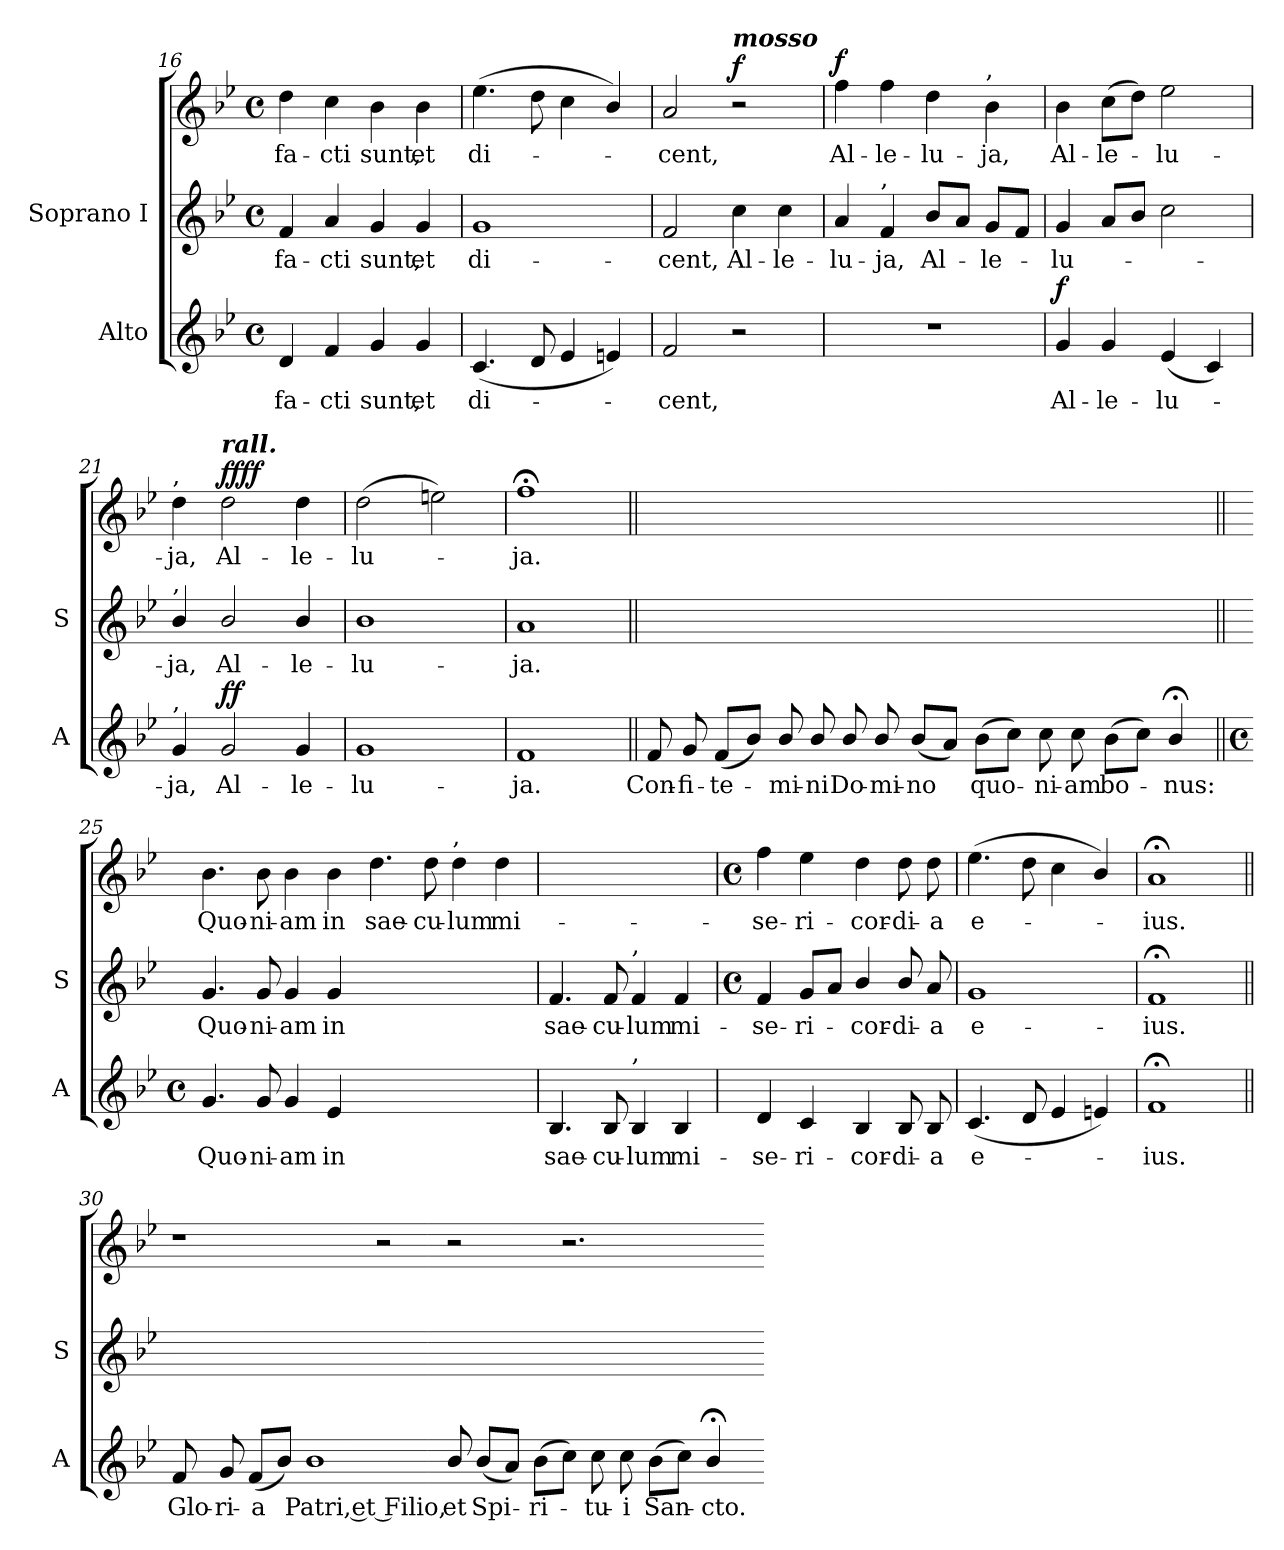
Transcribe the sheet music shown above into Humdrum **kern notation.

**kern	**text	**dynam	**kern	**text	**kern	**text	**dynam
*part2	*part2	*part2	*part1	*part1	*part1	*part1	*part1
*staff3	*staff3	*staff3	*staff2	*staff2	*staff1	*staff1	*staff1/2
*I"Alto	*	*	*I"Soprano I	*	*	*	*
*I'A	*	*	*I'S	*	*	*	*
*clefG2	*	*	*clefG2	*	*clefG2	*	*
*k[b-e-]	*	*	*k[b-e-]	*	*k[b-e-]	*	*
*B-:	*	*	*B-:	*	*B-:	*	*
*M4/4	*	*	*M4/4	*	*M4/4	*	*
*met(c)	*	*	*met(c)	*	*met(c)	*	*
=16	=16	=16	=16	=16	=16	=16	=16
!	!LO:LY:b	!	!	!LO:LY:b	!	!LO:LY:b	!
4d	fa-	.	4f	fa-	4dd	fa-	.
!	!LO:LY:b	!	!	!LO:LY:b	!	!LO:LY:b	!
4f	-cti	.	4a	-cti	4cc	-cti	.
!	!LO:LY:b	!	!	!LO:LY:b	!	!LO:LY:b	!
4g	sunt,	.	4g	sunt,	4b-	sunt,	.
!	!LO:LY:b	!	!	!LO:LY:b	!	!LO:LY:b	!
4g	et	.	4g	et	4b-	et	.
=17	=17	=17	=17	=17	=17	=17	=17
!	!LO:LY:b	!	!	!LO:LY:b	!	!LO:LY:b	!
(<4.c	di-	.	1g	di-	(>4.ee-	di-	.
8d	.	.	.	.	8dd	.	.
4e-	.	.	.	.	4cc	.	.
4en)	.	.	.	.	4b-/)	.	.
!!LO:LB:g=z
=18	=18	=18	=18	=18	=18	=18	=18
!	!LO:LY:b	!	!	!LO:LY:b	!	!LO:LY:b	!
2f	cent,	.	2f	cent,	2a	-cent,	.
!	!	!	!	!	!LO:TX:a:Bi:t=mosso	!	!
!	!	!	!	!LO:LY:b	!	!	!LO:DY:b=2
2r	.	.	4cc	Al-	2r	.	f
!	!	!	!	!LO:LY:b	!	!	!
.	.	.	4cc	-le-	.	.	.
=19	=19	=19	=19	=19	=19	=19	=19
!	!	!	!	!LO:LY:b	!	!LO:LY:b	!LO:DY:b
1r	.	.	4a	lu-	4ff	-Al-	f
!	!	!	!LO:TX:a:t=,	!	!	!	!
!	!	!	!	!LO:LY:b	!	!LO:LY:b	!
.	.	.	4f	-ja,	4ff	-le-	.
!	!	!	!	!LO:LY:b	!	!LO:LY:b	!
.	.	.	8b-L	Al-	4dd	-lu-	.
.	.	.	8aJ	.	.	.	.
!	!	!	!	!	!LO:TX:a:t=,	!	!
!	!	!	!	!LO:LY:b	!	!LO:LY:b	!
.	.	.	8gL	le-	4b-	-ja,	.
.	.	.	8fJ	.	.	.	.
=20	=20	=20	=20	=20	=20	=20	=20
!	!LO:LY:b	!LO:DY:b	!	!LO:LY:b	!	!LO:LY:b	!
4g	Al-	f	4g	-lu-	4b-	Al-	.
!	!LO:LY:b	!	!	!	!	!LO:LY:b	!
4g	-le-	.	8aL	.	(>8ccL	-le-	.
.	.	.	8b-J	.	8ddJ)	.	.
!	!LO:LY:b	!	!	!	!	!LO:LY:b	!
(<4e-	-lu-	.	2cc	.	2ee-	lu-	.
4c)	.	.	.	.	.	.	.
=21	=21	=21	=21	=21	=21	=21	=21
!	!	!	!	!	!LO:TX:a:t=,	!	!
!	!	!	!LO:TX:a:t=,	!	!	!	!
!LO:TX:a:t=,	!	!	!	!	!	!	!
!	!LO:LY:b	!	!	!LO:LY:b	!	!LO:LY:b	!
4g	ja,	.	4b-/	-ja,	4dd	ja,	.
!	!	!	!	!	!LO:TX:a:Bi:t=rall.	!	!
!	!LO:LY:b	!LO:DY:b	!	!LO:LY:b	!	!LO:LY:b	!LO:DY:b=2
!	!	!	!	!	!	!	!LO:DY:n=1:b
2g	Al-	ff	2b-/	Al-	2dd	Al-	ff ff
!	!LO:LY:b	!	!	!LO:LY:b	!	!LO:LY:b	!
4g	-le-	.	4b-/	-le-	4dd	-le-	.
=22	=22	=22	=22	=22	=22	=22	=22
!	!LO:LY:b	!	!	!LO:LY:b	!	!LO:LY:b	!
1g	-lu-	.	1b-	lu-	(>2dd	-lu-	.
.	.	.	.	.	2een)	.	.
=23	=23	=23	=23	=23	=23	=23	=23
!	!LO:LY:b	!	!	!LO:LY:b	!	!LO:LY:b	!
1f	-ja.	.	1a	ja.	1ff;<	-ja.	.
!!LO:LB:g=z
=24||	=24||	=24||	=24||	=24||	=24||	=24||	=24||
!	!LO:LY:b	!	!	!	!	!	!
8f	Con-	.	0ryy	.	0ryy	.	.
!	!LO:LY:b	!	!	!	!	!	!
8g	-fi-	.	.	.	.	.	.
!	!LO:LY:b	!	!	!	!	!	!
(<8fL	-te-	.	.	.	.	.	.
8b-J)	.	.	.	.	.	.	.
!	!LO:LY:b	!	!	!	!	!	!
8b-/	mi-	.	.	.	.	.	.
!	!LO:LY:b	!	!	!	!	!	!
8b-/	-ni	.	.	.	.	.	.
!	!LO:LY:b	!	!	!	!	!	!
8b-/	Do-	.	.	.	.	.	.
!	!LO:LY:b	!	!	!	!	!	!
8b-/	-mi-	.	.	.	.	.	.
!	!LO:LY:b	!	!	!	!	!	!
(<8b-L	-no	.	.	.	.	.	.
8aJ)	.	.	.	.	.	.	.
!	!LO:LY:b	!	!	!	!	!	!
(>8b-L	quo-	.	.	.	.	.	.
8ccJ)	.	.	.	.	.	.	.
!	!LO:LY:b	!	!	!	!	!	!
8cc	ni-	.	.	.	.	.	.
!	!LO:LY:b	!	!	!	!	!	!
8cc	-am	.	.	.	.	.	.
!	!LO:LY:b	!	!	!	!	!	!
(>8b-L	bo-	.	.	.	.	.	.
8ccJ)	.	.	.	.	.	.	.
!	!LO:LY:b	!	!	!	!	!	!
4b-;</	nus:	.	4ryy	.	4ryy	.	.
=25||	=25||	=25||	=25||	=25||	=25||	=25||	=25||
*M4/4	*	*	*	*	*	*	*
*met(c)	*	*	*	*	*	*	*
!	!LO:LY:b	!	!	!LO:LY:b	!	!LO:LY:b	!
4.g	Quo-	.	4.g	-Quo-	4.b-	Quo-	.
!	!LO:LY:b	!	!	!LO:LY:b	!	!LO:LY:b	!
8g	-ni-	.	8g	-ni-	8b-	-ni-	.
!	!LO:LY:b	!	!	!LO:LY:b	!	!LO:LY:b	!
4g	-am	.	4g	-am	4b-	-am	.
!	!LO:LY:b	!	!	!LO:LY:b	!	!LO:LY:b	!
4e-	in	.	4g	in	4b-	in	.
!	!	!	!	!	!	!LO:LY:b	!
1ryy	.	.	1ryy	.	4.dd	sae-	.
!	!	!	!	!	!	!LO:LY:b	!
.	.	.	.	.	8dd	-cu-	.
!	!	!	!	!	!LO:TX:a:t=,	!	!
!	!	!	!	!	!	!LO:LY:b	!
.	.	.	.	.	4dd	-lum	.
!	!	!	!	!	!	!LO:LY:b	!
.	.	.	.	.	4dd	mi-	.
=26	=26	=26	=26	=26	=26	=26	=26
!	!LO:LY:b	!	!	!LO:LY:b	!	!	!
4.B-	sae-	.	4.f	sae-	1ryy	.	.
!	!LO:LY:b	!	!	!LO:LY:b	!	!	!
8B-	-cu-	.	8f	-cu-	.	.	.
!	!	!	!LO:TX:a:t=,	!	!	!	!
!LO:TX:a:t=,	!	!	!	!	!	!	!
!	!LO:LY:b	!	!	!LO:LY:b	!	!	!
4B-	-lum	.	4f	-lum	.	.	.
!	!LO:LY:b	!	!	!LO:LY:b	!	!	!
4B-	mi-	.	4f	mi-	.	.	.
!!LO:LB:g=z
=27	=27	=27	=27	=27	=27	=27	=27
*	*	*	*M4/4	*	*M4/4	*	*
*	*	*	*met(c)	*	*met(c)	*	*
!	!LO:LY:b	!	!	!LO:LY:b	!	!LO:LY:b	!
4d	-se-	.	4f	se-	4ff	-se-	.
!	!LO:LY:b	!	!	!LO:LY:b	!	!LO:LY:b	!
4c	-ri-	.	8gL	-ri-	4ee-	-ri-	.
.	.	.	8aJ	.	.	.	.
!	!LO:LY:b	!	!	!LO:LY:b	!	!LO:LY:b	!
4B-	-cor-	.	4b-/	cor-	4dd	-cor-	.
!	!LO:LY:b	!	!	!LO:LY:b	!	!LO:LY:b	!
8B-	-di-	.	8b-/	-di-	8dd	-di-	.
!	!LO:LY:b	!	!	!LO:LY:b	!	!LO:LY:b	!
8B-	-a	.	8a	-a	8dd	-a	.
=28	=28	=28	=28	=28	=28	=28	=28
!	!LO:LY:b	!	!	!LO:LY:b	!	!LO:LY:b	!
(<4.c	e-	.	1g	e-	(>4.ee-	e-	.
8d	.	.	.	.	8dd	.	.
4e-	.	.	.	.	4cc	.	.
4en)	.	.	.	.	4b-/)	.	.
=29	=29	=29	=29	=29	=29	=29	=29
!	!LO:LY:b	!	!	!LO:LY:b	!	!LO:LY:b	!
1f;<	ius.	.	1f;<	ius.	1a;<	-ius.	.
=30||	=30||	=30||	=30||	=30||	=30||	=30||	=30||
!	!LO:LY:b	!	!	!	!	!	!
8f	Glo-	.	0ryy	.	1r	.	.
!	!LO:LY:b	!	!	!	!	!	!
8g	-ri-	.	.	.	.	.	.
!	!LO:LY:b	!	!	!	!	!	!
(<8fL	-a	.	.	.	.	.	.
8b-J)	.	.	.	.	.	.	.
!	!LO:LY:b	!	!	!	!	!	!
1b-	Patri, et Filio,	.	.	.	.	.	.
.	.	.	.	.	2r	.	.
!	!LO:LY:b	!	!	!	!	!	!
8b-/	et	.	.	.	2r	.	.
!	!LO:LY:b	!	!	!	!	!	!
(<8b-L	Spi-	.	.	.	.	.	.
8aJ)	.	.	.	.	.	.	.
!	!LO:LY:b	!	!	!	!	!	!
(>8b-L	ri-	.	.	.	.	.	.
8ccJ)	.	.	2.ryy	.	2.r	.	.
!	!LO:LY:b	!	!	!	!	!	!
8cc	tu-	.	.	.	.	.	.
!	!LO:LY:b	!	!	!	!	!	!
8cc	-i	.	.	.	.	.	.
!	!LO:LY:b	!	!	!	!	!	!
(>8b-L	San-	.	.	.	.	.	.
8ccJ)	.	.	.	.	.	.	.
!	!LO:LY:b	!	!	!	!	!	!
4b-;</	cto.	.	.	.	.	.	.
.	.	.	8ryy	.	8ryy	.	.
=-	=-	=-	=-	=-	=-	=-	=-
*-	*-	*-	*-	*-	*-	*-	*-
